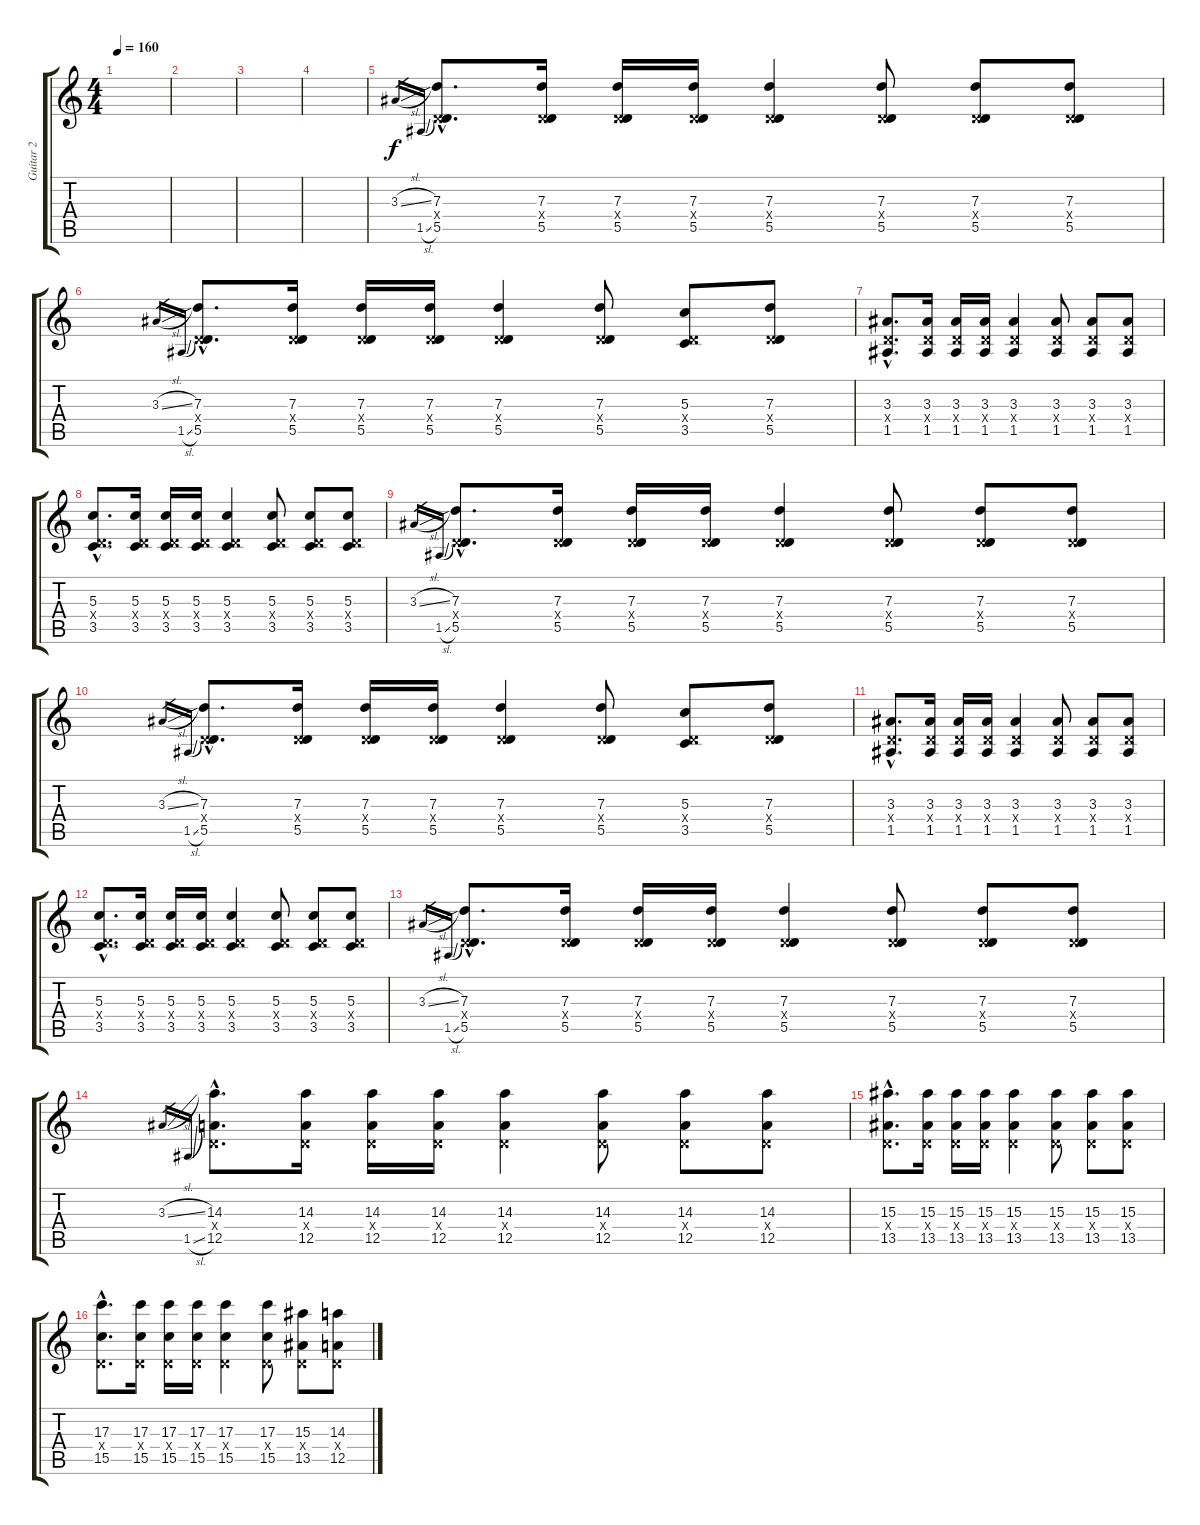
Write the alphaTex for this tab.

\track ("Guitar 2" "Guitar 2") {instrument overdrivenguitar}
\staff {score tabs}
\tuning (E4 B3 G3 D3 A2 D2) {hide}
\ts (4 4)
\tempo 160
\clef g2
\ks c
|
|
|
|
3.3{sl}.16{gr} 1.5{sl}.16{gr} (7.3{hac} 0.4{hac x} 5.5{hac}).8{d} (7.3 0.4{x} 5.5).16 (7.3 0.4{x} 5.5).16 (7.3 0.4{x} 5.5).16 (7.3 0.4{x} 5.5).4 (7.3 0.4{x} 5.5).8 (7.3 0.4{x} 5.5).8 (7.3 0.4{x} 5.5).8 |
3.3{sl}.16{gr} 1.5{sl}.16{gr} (7.3{hac} 0.4{hac x} 5.5{hac}).8{d} (7.3 0.4{x} 5.5).16 (7.3 0.4{x} 5.5).16 (7.3 0.4{x} 5.5).16 (7.3 0.4{x} 5.5).4 (7.3 0.4{x} 5.5).8 (5.3 0.4{x} 3.5).8 (7.3 0.4{x} 5.5).8 |
(3.3{hac} 0.4{hac x} 1.5{hac}).8{d} (3.3 0.4{x} 1.5).16 (3.3 0.4{x} 1.5).16 (3.3 0.4{x} 1.5).16 (3.3 0.4{x} 1.5).4 (3.3 0.4{x} 1.5).8 (3.3 0.4{x} 1.5).8 (3.3 0.4{x} 1.5).8 |
(5.3{hac} 0.4{hac x} 3.5{hac}).8{d} (5.3 0.4{x} 3.5).16 (5.3 0.4{x} 3.5).16 (5.3 0.4{x} 3.5).16 (5.3 0.4{x} 3.5).4 (5.3 0.4{x} 3.5).8 (5.3 0.4{x} 3.5).8 (5.3 0.4{x} 3.5).8 |
3.3{sl}.16{gr} 1.5{sl}.16{gr} (7.3{hac} 0.4{hac x} 5.5{hac}).8{d} (7.3 0.4{x} 5.5).16 (7.3 0.4{x} 5.5).16 (7.3 0.4{x} 5.5).16 (7.3 0.4{x} 5.5).4 (7.3 0.4{x} 5.5).8 (7.3 0.4{x} 5.5).8 (7.3 0.4{x} 5.5).8 |
3.3{sl}.16{gr} 1.5{sl}.16{gr} (7.3{hac} 0.4{hac x} 5.5{hac}).8{d} (7.3 0.4{x} 5.5).16 (7.3 0.4{x} 5.5).16 (7.3 0.4{x} 5.5).16 (7.3 0.4{x} 5.5).4 (7.3 0.4{x} 5.5).8 (5.3 0.4{x} 3.5).8 (7.3 0.4{x} 5.5).8 |
(3.3{hac} 0.4{hac x} 1.5{hac}).8{d} (3.3 0.4{x} 1.5).16 (3.3 0.4{x} 1.5).16 (3.3 0.4{x} 1.5).16 (3.3 0.4{x} 1.5).4 (3.3 0.4{x} 1.5).8 (3.3 0.4{x} 1.5).8 (3.3 0.4{x} 1.5).8 |
(5.3{hac} 0.4{hac x} 3.5{hac}).8{d} (5.3 0.4{x} 3.5).16 (5.3 0.4{x} 3.5).16 (5.3 0.4{x} 3.5).16 (5.3 0.4{x} 3.5).4 (5.3 0.4{x} 3.5).8 (5.3 0.4{x} 3.5).8 (5.3 0.4{x} 3.5).8 |
3.3{sl}.16{gr} 1.5{sl}.16{gr} (7.3{hac} 0.4{hac x} 5.5{hac}).8{d} (7.3 0.4{x} 5.5).16 (7.3 0.4{x} 5.5).16 (7.3 0.4{x} 5.5).16 (7.3 0.4{x} 5.5).4 (7.3 0.4{x} 5.5).8 (7.3 0.4{x} 5.5).8 (7.3 0.4{x} 5.5).8 |
3.3{sl}.16{gr} 1.5{sl}.16{gr} (14.3{hac} 0.4{hac x} 12.5{hac}).8{d} (14.3 0.4{x} 12.5).16 (14.3 0.4{x} 12.5).16 (14.3 0.4{x} 12.5).16 (14.3 0.4{x} 12.5).4 (14.3 0.4{x} 12.5).8 (14.3 0.4{x} 12.5).8 (14.3 0.4{x} 12.5).8 |
(15.3{hac} 0.4{hac x} 13.5{hac}).8{d} (15.3 0.4{x} 13.5).16 (15.3 0.4{x} 13.5).16 (15.3 0.4{x} 13.5).16 (15.3 0.4{x} 13.5).4 (15.3 0.4{x} 13.5).8 (15.3 0.4{x} 13.5).8 (15.3 0.4{x} 13.5).8 |
(17.3{hac} 0.4{hac x} 15.5{hac}).8{d} (17.3 0.4{x} 15.5).16 (17.3 0.4{x} 15.5).16 (17.3 0.4{x} 15.5).16 (17.3 0.4{x} 15.5).4 (17.3 0.4{x} 15.5).8 (15.3 0.4{x} 13.5).8 (14.3{ss} 0.4{x} 12.5{ss}).8
